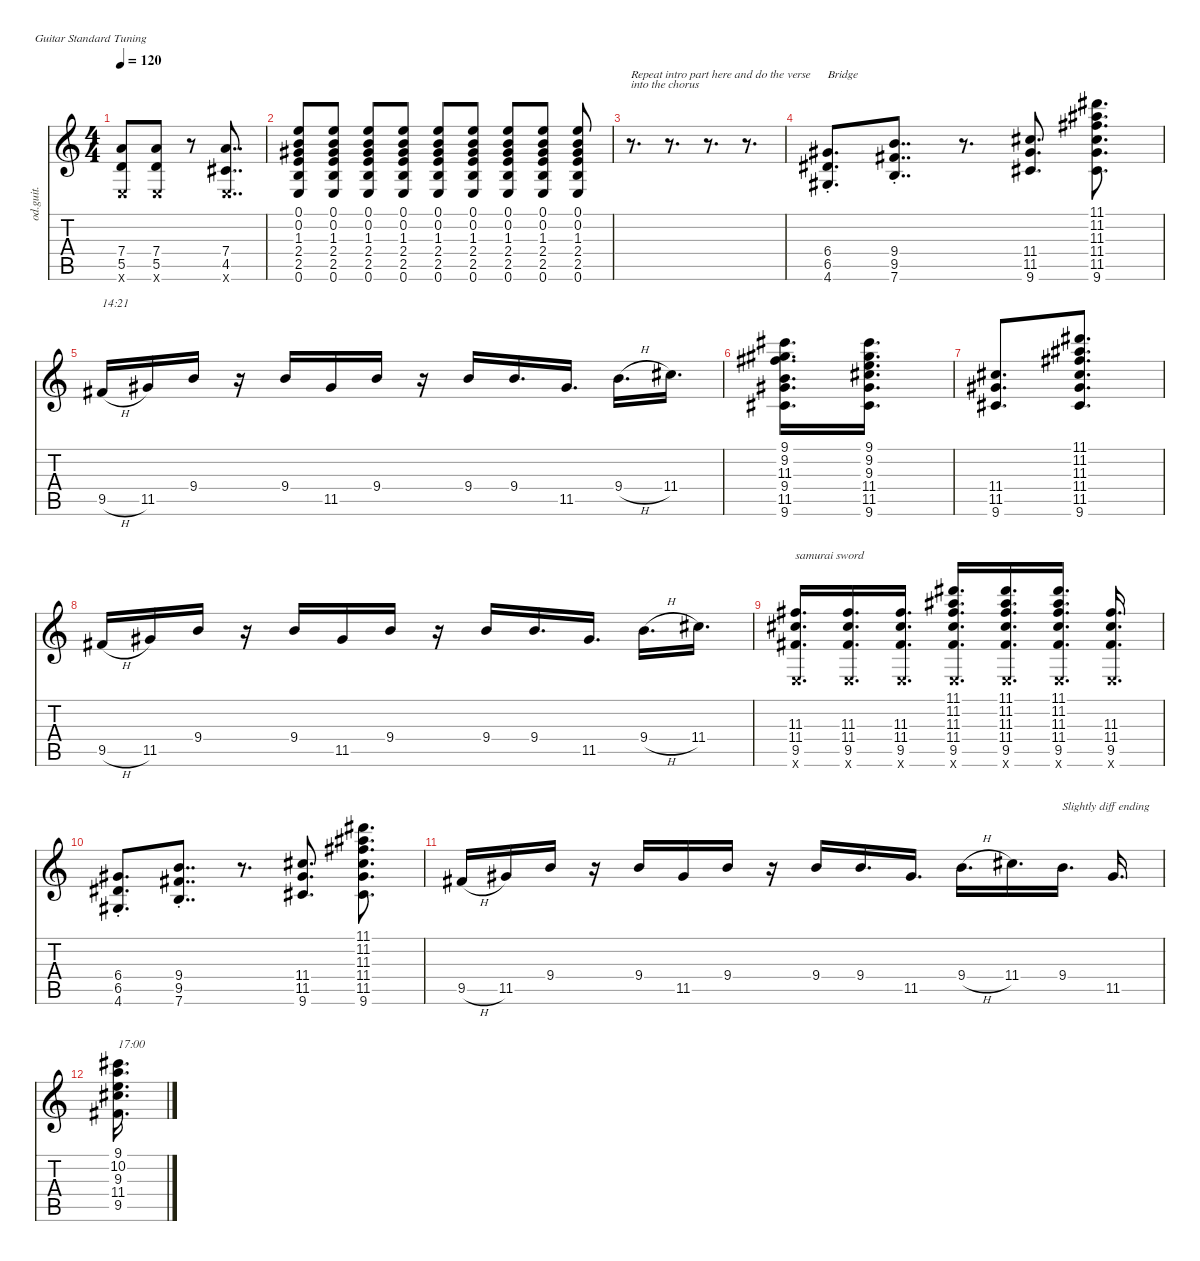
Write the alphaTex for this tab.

\defaultSystemsLayout 4
\hideDynamics
\bracketExtendMode nobrackets
\otherSystemsTrackNameOrientation horizontal
\track ("Overdriven Guitar" "od.guit.") {instrument overdrivenguitar}
\staff {score tabs}
\tuning (E4 B3 G3 D3 A2 E2)
\ts (4 4)
\tempo 120
\clef g2
\ks c
(0.6{x} 5.5 7.4).8{dy mf beam Up} (0.6{x} 5.5 7.4).8{beam Up} r.8{beam Up} (0.6{x} 4.5{acc #} 7.4).8{dd beam Up} |
(0.6 2.5 2.4 1.3{acc #} 0.2 0.1).8{beam Up} (0.6 2.5 2.4 1.3{acc #} 0.2 0.1).8{beam Up} (0.6 2.5 2.4 1.3{acc #} 0.2 0.1).8{beam Up} (0.6 2.5 2.4 1.3{acc #} 0.2 0.1).8{beam Up} (0.6 2.5 2.4 1.3{acc #} 0.2 0.1).8{beam Up} (0.6 2.5 2.4 1.3{acc #} 0.2 0.1).8{beam Up} (0.6 2.5 2.4 1.3{acc #} 0.2 0.1).8{beam Up} (0.6 2.5 2.4 1.3{acc #} 0.2 0.1).8{beam Up} (0.6 2.5 2.4 1.3{acc #} 0.2 0.1).8{beam Up} |
r.8{d txt "Repeat intro part here and do the verse\ninto the chorus" beam Down} r.8{d beam Down} r.8{d beam Down} r.8{d beam Down} |
(4.6{st acc #} 6.5{st acc #} 6.4{st acc #}).8{d txt "Bridge" beam Up} (7.6{st} 9.5{st acc #} 9.4{st}).8{dd beam Up} r.8{d beam Up} (9.6{acc #} 11.5{acc #} 11.4{acc #}).8{d beam Up} (9.6{acc #} 11.5{acc #} 11.4{acc #} 11.3{acc #} 11.2{acc #} 11.1{acc #}).8{d beam Down} |
9.5{h acc #}.16{txt "14:21" beam Up} 11.5{acc #}.16{beam Up} 9.4.16{beam Up} r.16{beam Up} 9.4.16{beam Up} 11.5{acc #}.16{beam Up} 9.4.16{beam Up} r.16{beam Up} 9.4.16{beam Up} 9.4.16{d beam Up} 11.5{acc #}.16{d beam Up} 9.4{h}.16{d beam Down} 11.4{acc #}.16{d beam Down} |
(9.6{acc #} 11.5{acc #} 9.4 11.3{acc #} 9.2{acc #} 9.1{acc #}).16{d beam Down} (9.6{acc #} 11.5{acc #} 11.4{acc #} 9.3 9.2{acc #} 9.1{acc #}).16{d beam Down} |
(9.6{acc #} 11.5{acc #} 11.4{acc #}).8{d beam Up} (9.6{acc #} 11.5{acc #} 11.4{acc #} 11.3{acc #} 11.2{acc #} 11.1{acc #}).8{d beam Up} |
9.5{h acc #}.16{beam Up} 11.5{acc #}.16{beam Up} 9.4.16{beam Up} r.16{beam Up} 9.4.16{beam Up} 11.5{acc #}.16{beam Up} 9.4.16{beam Up} r.16{beam Up} 9.4.16{beam Up} 9.4.16{d beam Up} 11.5{acc #}.16{d beam Up} 9.4{h}.16{d beam Down} 11.4{acc #}.16{d beam Down} |
(0.6{x} 9.5{acc #} 11.4{acc #} 11.3{acc #}).16{d txt "samurai sword" beam Up} (0.6{x} 9.5{acc #} 11.4{acc #} 11.3{acc #}).16{d beam Up} (0.6{x} 9.5{acc #} 11.4{acc #} 11.3{acc #}).16{d beam Up} (0.6{x} 9.5{acc #} 11.4{acc #} 11.3{acc #} 11.1{acc #} 11.2{acc #}).16{d beam Up} (0.6{x} 9.5{acc #} 11.4{acc #} 11.3{acc #} 11.1{acc #} 11.2{acc #}).16{d beam Up} (0.6{x} 9.5{acc #} 11.4{acc #} 11.3{acc #} 11.1{acc #} 11.2{acc #}).16{d beam Up} (0.6{x} 9.5{acc #} 11.4{acc #} 11.3{acc #}).16{d beam Up} |
(4.6{st acc #} 6.5{st acc #} 6.4{st acc #}).8{d beam Up} (7.6{st} 9.5{st acc #} 9.4{st}).8{dd beam Up} r.8{d beam Up} (9.6{acc #} 11.5{acc #} 11.4{acc #}).8{d beam Up} (9.6{acc #} 11.5{acc #} 11.4{acc #} 11.3{acc #} 11.2{acc #} 11.1{acc #}).8{d beam Down} |
9.5{h acc #}.16{beam Up} 11.5{acc #}.16{beam Up} 9.4.16{beam Up} r.16{beam Up} 9.4.16{beam Up} 11.5{acc #}.16{beam Up} 9.4.16{beam Up} r.16{beam Up} 9.4.16{beam Up} 9.4.16{d beam Up} 11.5{acc #}.16{d beam Up} 9.4{h}.16{d beam Down} 11.4{acc #}.16{d beam Down} 9.4.16{d txt "Slightly diff ending" beam Down} 11.5{acc #}.16{d beam Up} |
(9.5{acc #} 11.4{acc #} 9.3 10.2 9.1{acc #}).16{d txt "17:00" beam Down}
